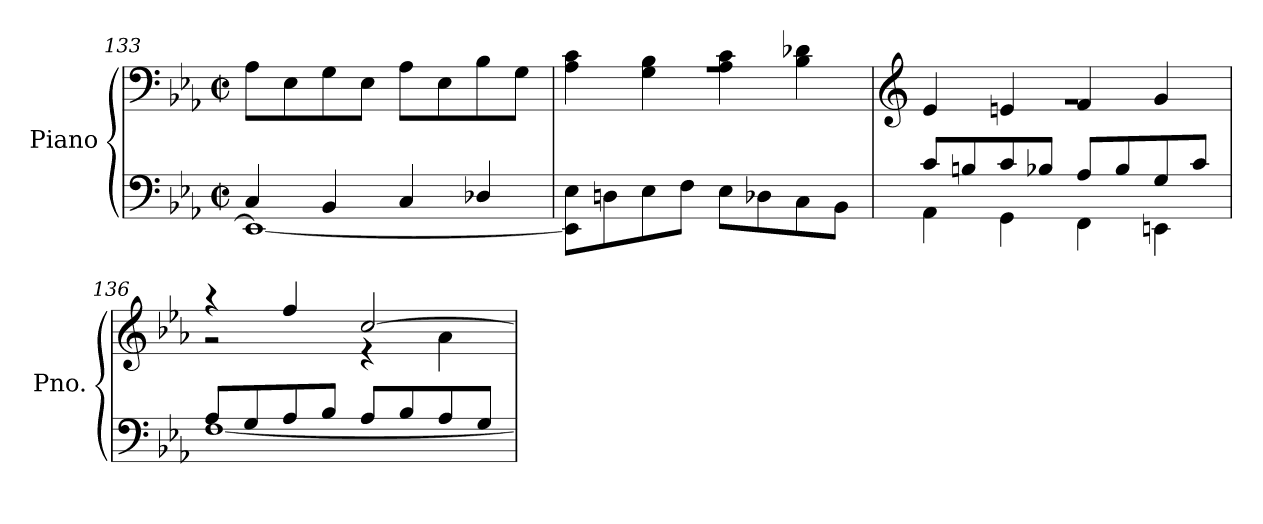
**kern	**kern	**dynam
*part1	*part1	*part1
*staff2	*staff1	*staff1/2
*I"Piano	*	*
*I'Pno.	*	*
!!LO:PB:g=z
*clefF4	*clefF4	*
*k[b-e-a-]	*k[b-e-a-]	*
*M2/2	*M2/2	*
*met(c|)	*met(c|)	*
=133	=133	=133
*^	*	*
!	!	!	!LO:DY:b
4C/	1EE-_	8A-\L	other-dynamics
.	.	8E-\	.
4BB-/	.	8G\	.
.	.	8E-\J	.
4C/	.	8A-\L	.
.	.	8E-\	.
4D-X/	.	8B-\	.
.	.	8G\J	.
*v	*v	*	*
=134	=134	=134
*	*^	*
8EE-\] 8E-\L	1rA	4A-\ 4c\	.
8Dn\	.	.	.
8E-\	.	4G\ 4B-\	.
8F\J	.	.	.
8E-\L	.	4A-\ 4c\	.
8D-X\	.	.	.
8C\	.	4B-\ 4d-X\	.
8BB-\J	.	.	.
=135	=135	=135	=135
*	*clefG2	*	*
*^	*	*	*
8c/L	4AA-\	1rg	4e-/	.
8Bn/	.	.	.	.
8c/	4GG\	.	4en/	.
8B-X/J	.	.	.	.
8A-/L	4FF\	.	4f/	.
8B-/	.	.	.	.
8G/	4EEn\	.	4g/	.
8c/J	.	.	.	.
=136	=136	=136	=136	=136
8A-/L	[1F	4r	2r	.
8G/	.	.	.	.
8A-/	.	4ff/	.	.
8B-/J	.	.	.	.
8A-/L	.	[2cc/	4r	.
8B-/	.	.	.	.
8A-/	.	.	4a-\	.
8G/J	.	.	.	.
*v	*v	*	*	*
*	*v	*v	*
=	=	=
*-	*-	*-
